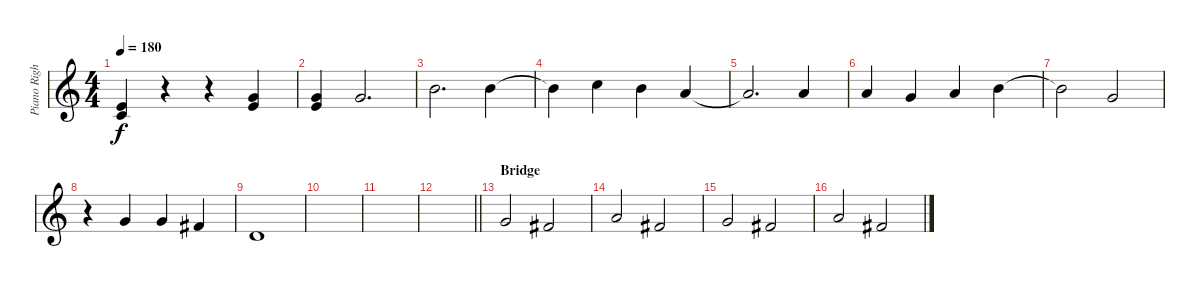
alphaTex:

\track ("Piano Right" "Piano Righ") {instrument acousticgrandpiano}
\staff {score}
\tuning (E4 B3 G3 D3 A2 E2) {hide}
\ts (4 4)
\tempo 180
\clef g2
\ks c
(0.1 1.2).4{dy f} r.4 r.4 (0.1 8.2).4 |
(0.1 8.2).4 3.1.2{d} |
7.1.2{d} 7.1.4 |
7.1{t}.4 8.1.4 7.1.4 5.1.4 |
5.1{t}.2{d} 5.1.4 |
5.1.4 3.1.4 5.1.4 7.1.4 |
7.1{t}.2 3.1.2 |
r.4 3.1.4 3.1.4 2.1.4 |
3.2.1 |
|
|
\barLineRight lightlight
|
\section ("" "Bridge")
3.1.2 2.1.2 |
5.1.2 2.1.2 |
3.1.2 2.1.2 |
5.1.2 2.1.2
